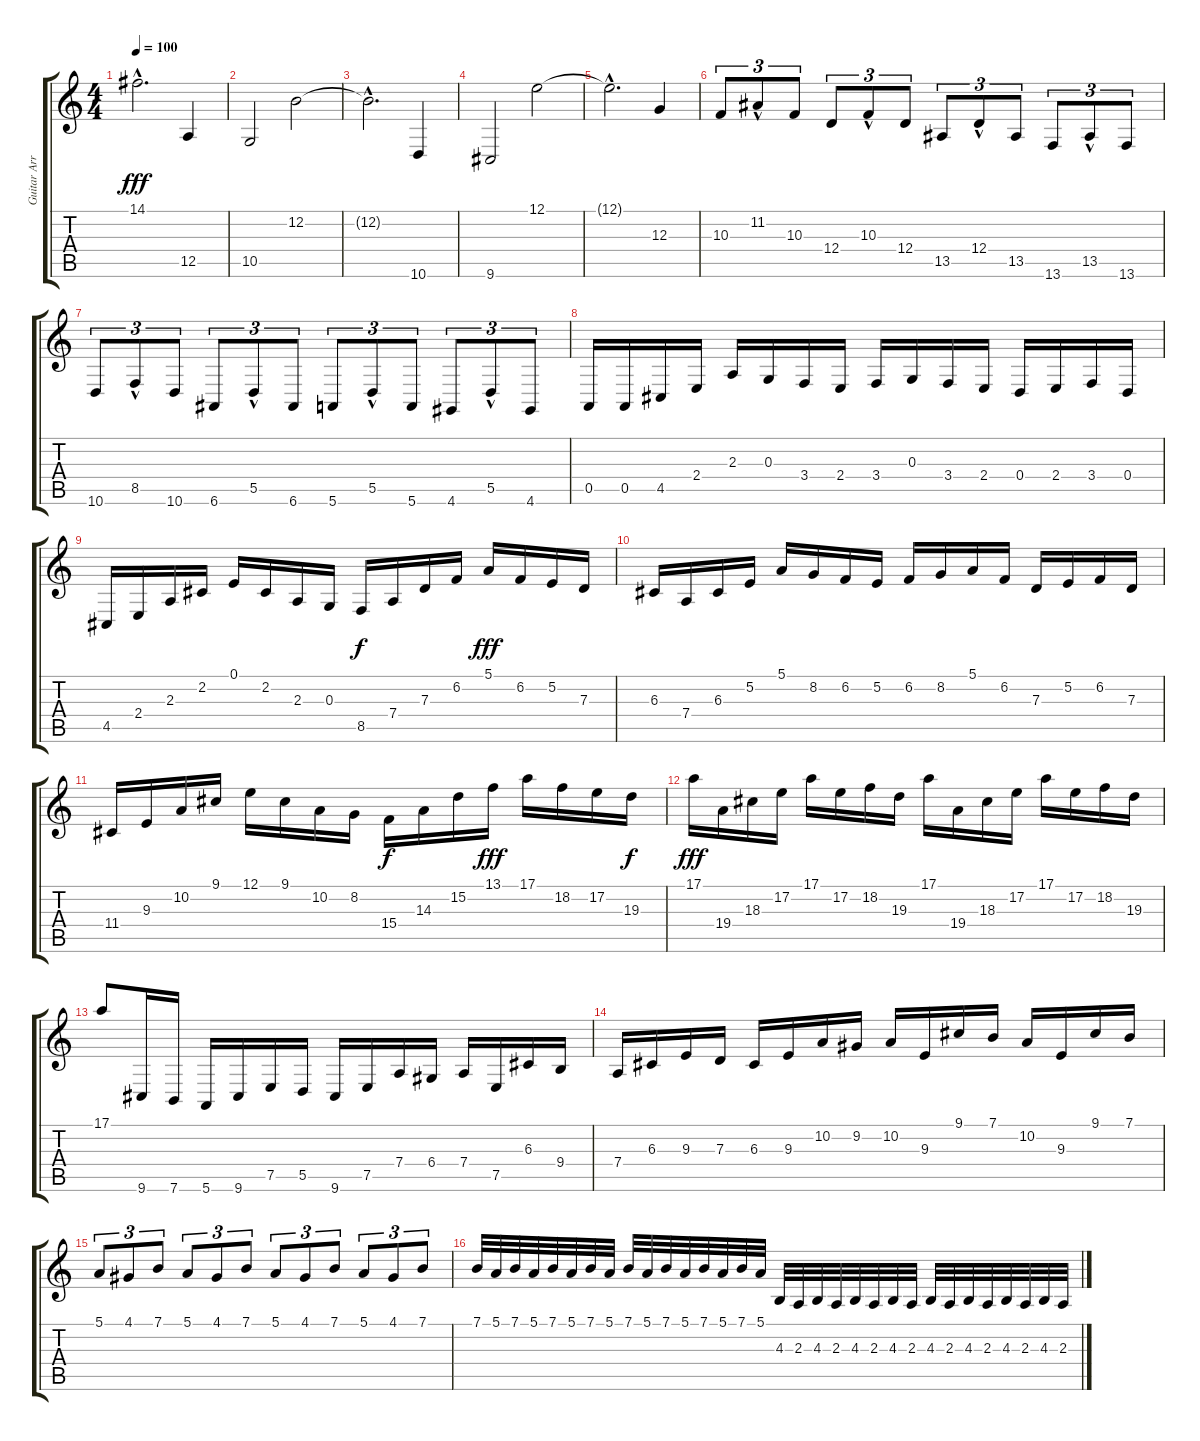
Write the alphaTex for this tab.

\track ("Guitar Arrangement" "Guitar Arr") {instrument violin}
\staff {score tabs}
\tuning (E4 B3 G3 D3 A2 E2) {hide}
\ts (4 4)
\tempo 100
\clef g2
\ks c
14.1{hac t}.2{d dy fff} 12.5.4 |
10.5.2 12.2.2 |
12.2{hac t}.2{d} 10.6.4 |
9.6.2 12.1.2 |
12.1{hac t}.2{d} 12.3.4 |
10.3.8{tu (3 2)} 11.2{hac}.8{tu (3 2)} 10.3.8{tu (3 2)} 12.4.8{tu (3 2)} 10.3{hac}.8{tu (3 2)} 12.4.8{tu (3 2)} 13.5.8{tu (3 2)} 12.4{hac}.8{tu (3 2)} 13.5.8{tu (3 2)} 13.6.8{tu (3 2)} 13.5{hac}.8{tu (3 2)} 13.6.8{tu (3 2)} |
10.6.8{tu (3 2)} 8.5{hac}.8{tu (3 2)} 10.6.8{tu (3 2)} 6.6.8{tu (3 2)} 5.5{hac}.8{tu (3 2)} 6.6.8{tu (3 2)} 5.6.8{tu (3 2)} 5.5{hac}.8{tu (3 2)} 5.6.8{tu (3 2)} 4.6.8{tu (3 2)} 5.5{hac}.8{tu (3 2)} 4.6.8{tu (3 2)} |
0.5.16 0.5.16 4.5.16 2.4.16 2.3.16 0.3.16 3.4.16 2.4.16 3.4.16 0.3.16 3.4.16 2.4.16 0.4.16 2.4.16 3.4.16 0.4.16 |
4.5.16 2.4.16 2.3.16 2.2.16 0.1.16 2.2.16 2.3.16 0.3.16 8.5.16{dy f} 7.4.16 7.3.16 6.2.16 5.1.16{dy fff} 6.2.16 5.2.16 7.3.16 |
6.3.16 7.4.16 6.3.16 5.2.16 5.1.16 8.2.16 6.2.16 5.2.16 6.2.16 8.2.16 5.1.16 6.2.16 7.3.16 5.2.16 6.2.16 7.3.16 |
11.4.16 9.3.16 10.2.16 9.1.16 12.1.16 9.1.16 10.2.16 8.2.16 15.4.16{dy f} 14.3.16 15.2.16 13.1.16{dy fff} 17.1.16 18.2.16 17.2.16 19.3.16{dy f} |
17.1.16{dy fff} 19.4.16 18.3.16 17.2.16 17.1.16 17.2.16 18.2.16 19.3.16 17.1.16 19.4.16 18.3.16 17.2.16 17.1.16 17.2.16 18.2.16 19.3.16 |
17.1.8 9.6.16 7.6.16 5.6.16 9.6.16 7.5.16 5.5.16 9.6.16 7.5.16 7.4.16 6.4.16 7.4.16 7.5.16 6.3.16 9.4.16 |
7.4.16 6.3.16 9.3.16 7.3.16 6.3.16 9.3.16 10.2.16 9.2.16 10.2.16 9.3.16 9.1.16 7.1.16 10.2.16 9.3.16 9.1.16 7.1.16 |
5.1.8{tu (3 2)} 4.1.8{tu (3 2)} 7.1.8{tu (3 2)} 5.1.8{tu (3 2)} 4.1.8{tu (3 2)} 7.1.8{tu (3 2)} 5.1.8{tu (3 2)} 4.1.8{tu (3 2)} 7.1.8{tu (3 2)} 5.1.8{tu (3 2)} 4.1.8{tu (3 2)} 7.1.8{tu (3 2)} |
7.1.32 5.1.32 7.1.32 5.1.32 7.1.32 5.1.32 7.1.32 5.1.32 7.1.32 5.1.32 7.1.32 5.1.32 7.1.32 5.1.32 7.1.32 5.1.32 4.3.32 2.3.32 4.3.32 2.3.32 4.3.32 2.3.32 4.3.32 2.3.32 4.3.32 2.3.32 4.3.32 2.3.32 4.3.32 2.3.32 4.3.32 2.3.32
